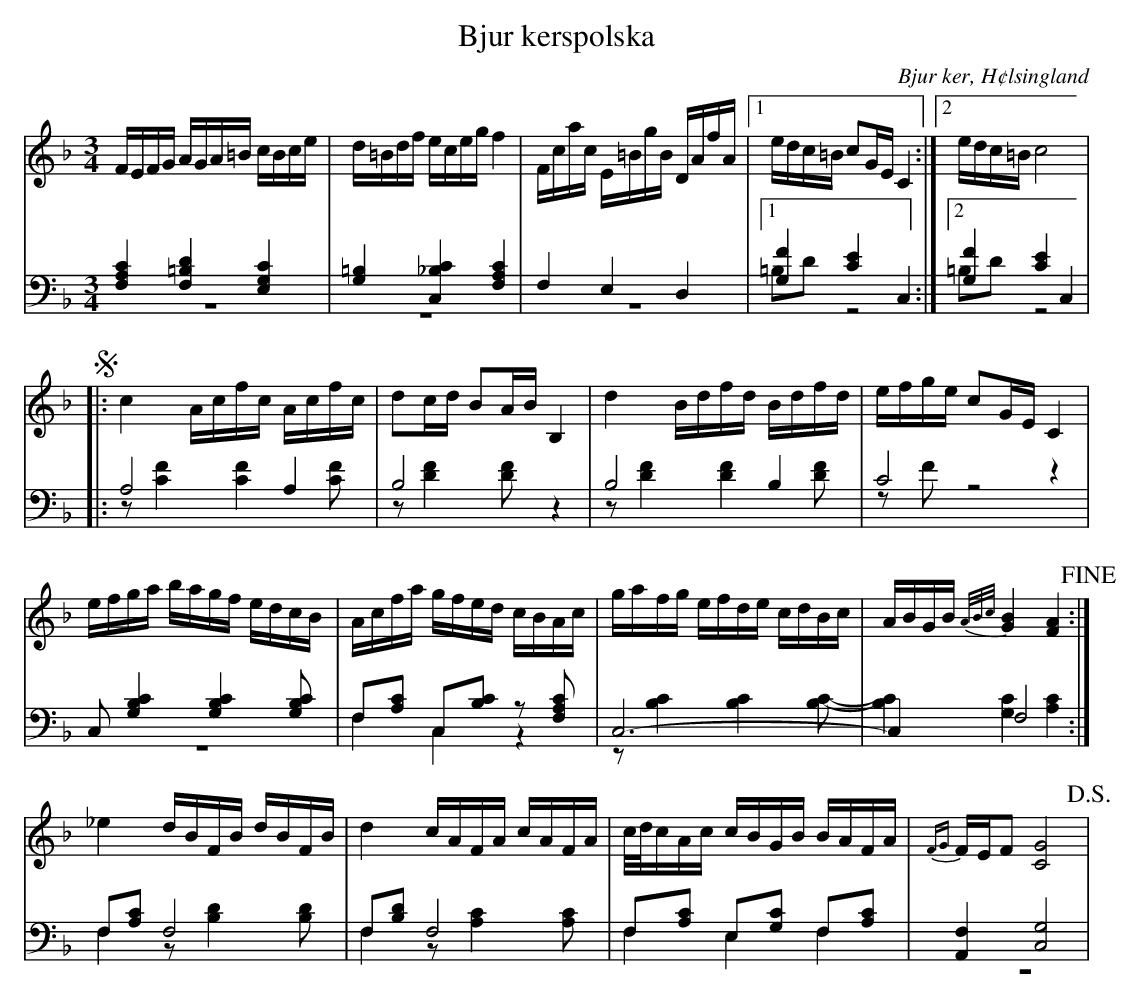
X:1
T: Bjur kerspolska
O: Bjur ker, H¢lsingland
M: 3/4
L: 1/16
K: F
V:1
V:2
V:3 merge
V:1
FEFG AGA=B cBce|d=Bdf eceg f4|Fcac E=BgB DAfA|1 edc=B c2GE C4:|2 edc=B c8 |
!segno! |:c4 Acfc Acfc|d2cd B2AB B,4|d4 Bdfd Bdfd|efge c2GE C4|
efga bagf edcB|Acfa gfed cBAc|gafg efde cdBc|ABGB {A/B/c/}[G4B4] [F4A4] !fine!:|
_e4 dBFB dBFB|d4 cAFA cAFA|c/d/cAc cBGB BAFA|{FG}FEF2 [C8G8] !D.S.!|
V:2 clef=bass
[F,4A,4C4] [F,4=B,4D4] [E,4G,4C4]|[G,4=B,4] [C,4_B,4C4] [F,4A,4C4]|F,4 E,4 D,4|1 [G,4F4] [C4E4] C,4:|2 [G,4F4] [C4E4] C,4 |
|:A,8 A,4|B,8 z4|B,8  B,4|C8 z4|
C,2 [G,4B,4C4] [G,4B,4C4] [G,2B,2C2]|F,2[A,2C2] C,2[B,2C2] z2 [F,2A,2C2]|C,12-|C,4 F,8:|
F,2[A,2C2] F,8|F,2[B,2D2] F,8|F,2[A,2C2] E,2[G,2C2] F,2[A,2C2]|[A,,4F,4] [C,8G,8] |
V:3 clef=bass
z12|z12|z12|1 =B,2D2 z8:|2 =B,2D2 z8|
|:z2 [C4F4] [C4F4] [C2F2]|z2 [D4F4] [D2F2] z4|z2 [D4F4] [D4F4] [D2F2]|z2 F2 z8|
z12|F,4 C,4 z4|z2 [B,4C4] [B,4C4] [B,2C2]-|[B,4C4] [G,4C4] [A,4C4]:|
F,4 z2 [B,4D4] [B,2D2]|F,4 z2 [A,4C4] [A,2C2]|F,4 E,4 F,4|z12|
